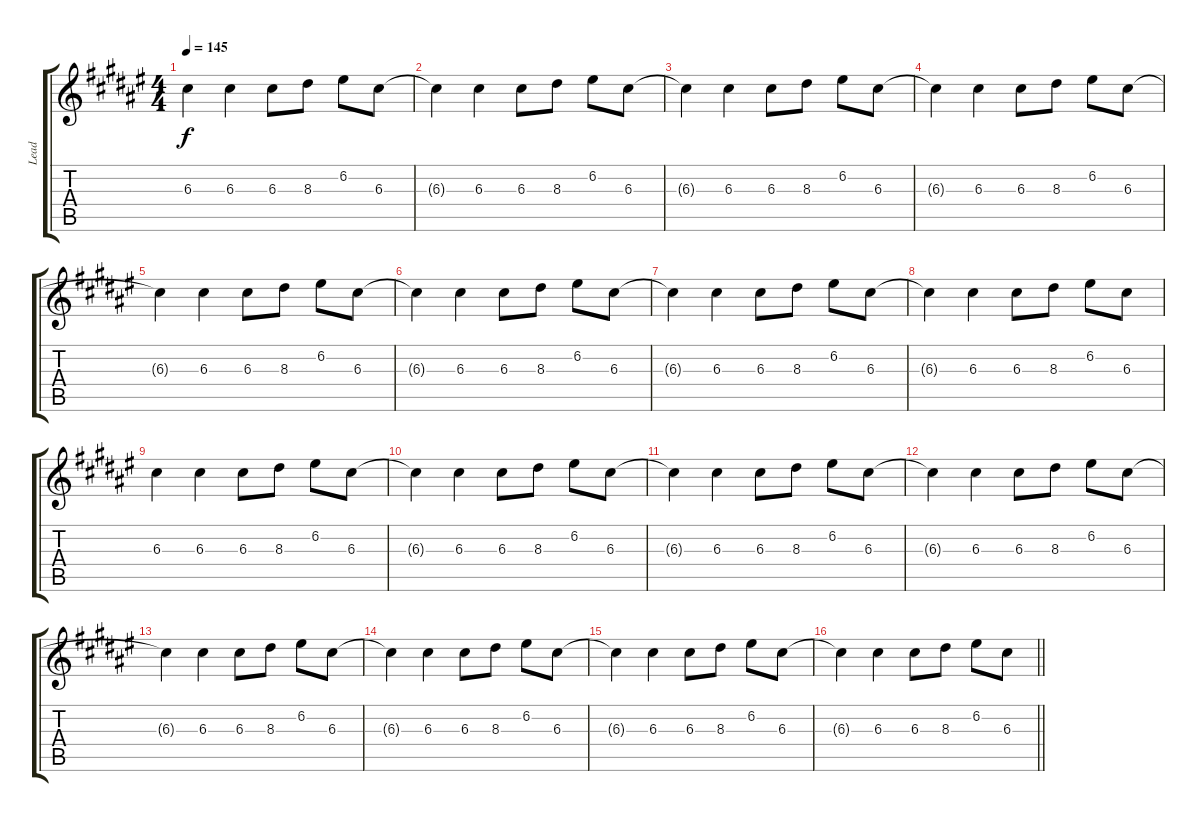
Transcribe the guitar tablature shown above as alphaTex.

\track ("Lead" "Lead") {instrument overdrivenguitar}
\staff {score tabs}
\tuning (E4 B3 G3 D3 A2 E2) {hide}
\ts (4 4)
\tempo 145
\clef g2
\ks f#
6.3.4{dy f} 6.3.4 6.3.8 8.3.8 6.2.8 6.3.8 |
6.3{t}.4 6.3.4 6.3.8 8.3.8 6.2.8 6.3.8 |
6.3{t}.4 6.3.4 6.3.8 8.3.8 6.2.8 6.3.8 |
6.3{t}.4 6.3.4 6.3.8 8.3.8 6.2.8 6.3.8 |
6.3{t}.4 6.3.4 6.3.8 8.3.8 6.2.8 6.3.8 |
6.3{t}.4 6.3.4 6.3.8 8.3.8 6.2.8 6.3.8 |
6.3{t}.4 6.3.4 6.3.8 8.3.8 6.2.8 6.3.8 |
6.3{t}.4 6.3.4 6.3.8 8.3.8 6.2.8 6.3.8 |
6.3.4 6.3.4 6.3.8 8.3.8 6.2.8 6.3.8 |
6.3{t}.4 6.3.4 6.3.8 8.3.8 6.2.8 6.3.8 |
6.3{t}.4 6.3.4 6.3.8 8.3.8 6.2.8 6.3.8 |
6.3{t}.4 6.3.4 6.3.8 8.3.8 6.2.8 6.3.8 |
6.3{t}.4 6.3.4 6.3.8 8.3.8 6.2.8 6.3.8 |
6.3{t}.4 6.3.4 6.3.8 8.3.8 6.2.8 6.3.8 |
6.3{t}.4 6.3.4 6.3.8 8.3.8 6.2.8 6.3.8 |
\barLineRight lightlight
6.3{t}.4 6.3.4 6.3.8 8.3.8 6.2.8 6.3.8
